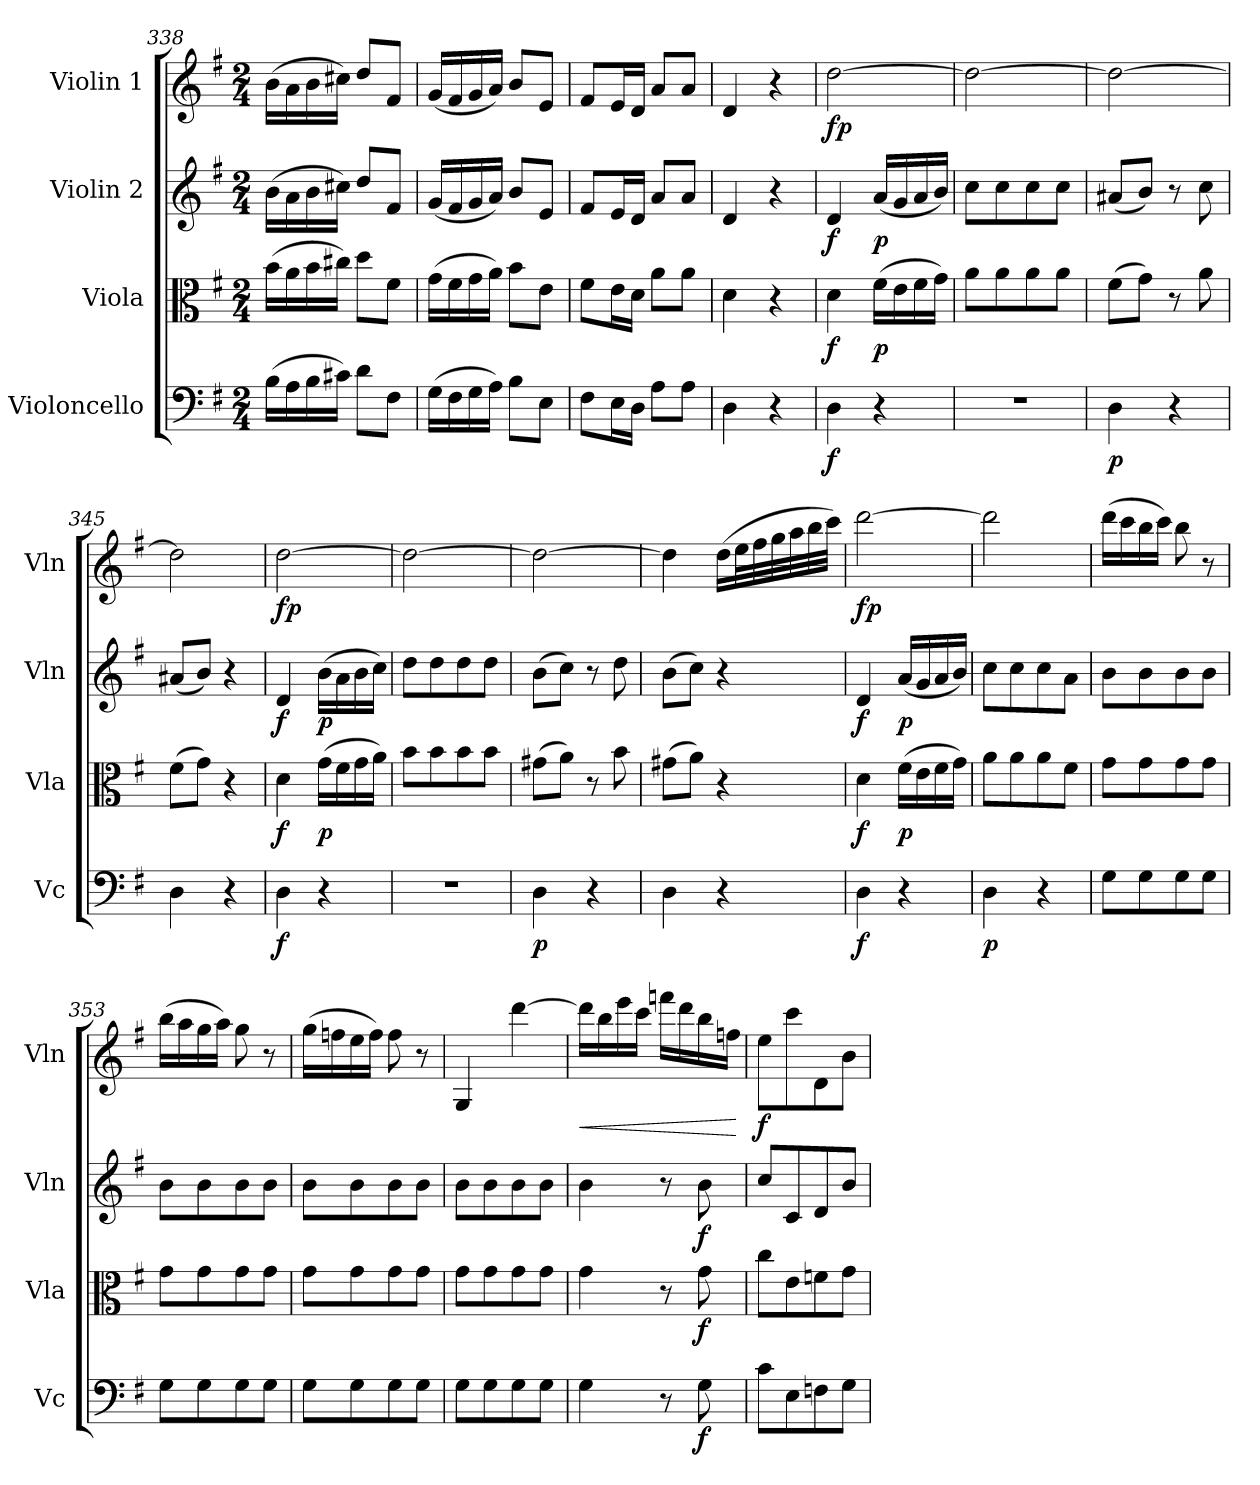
**kern	**dynam	**kern	**dynam	**kern	**dynam	**kern	**dynam
*part4	*part4	*part3	*part3	*part2	*part2	*part1	*part1
*staff4	*staff4	*staff3	*staff3	*staff2	*staff2	*staff1	*staff1
*I"Violoncello	*	*I"Viola	*	*I"Violin 2	*	*I"Violin 1	*
*I'Vc	*	*I'Vla	*	*I'Vln	*	*I'Vln	*
*clefF4	*	*clefC3	*	*clefG2	*	*clefG2	*
*k[f#]	*	*k[f#]	*	*k[f#]	*	*k[f#]	*
*M2/4	*	*M2/4	*	*M2/4	*	*M2/4	*
=338	=338	=338	=338	=338	=338	=338	=338
(>16B\LL	.	(>16b\LL	.	(>16b\LL	.	(>16b\LL	.
16A\	.	16a\	.	16a\	.	16a\	.
16B\	.	16b\	.	16b\	.	16b\	.
16c#X\JJ)	.	16cc#X\JJ)	.	16cc#X\JJ)	.	16cc#X\JJ)	.
8d\L	.	8dd\L	.	8dd/L	.	8dd/L	.
8F#\J	.	8f#\J	.	8f#/J	.	8f#/J	.
!!LO:LB:g=z
=339	=339	=339	=339	=339	=339	=339	=339
(>16G\LL	.	(>16g\LL	.	(<16g/LL	.	(<16g/LL	.
16F#\	.	16f#\	.	16f#/	.	16f#/	.
16G\	.	16g\	.	16g/	.	16g/	.
16A\JJ)	.	16a\JJ)	.	16a/JJ)	.	16a/JJ)	.
8B\L	.	8b\L	.	8b/L	.	8b/L	.
8E\J	.	8e\J	.	8e/J	.	8e/J	.
=340	=340	=340	=340	=340	=340	=340	=340
8F#\L	.	8f#\L	.	8f#/L	.	8f#/L	.
16E\L	.	16e\L	.	16e/L	.	16e/L	.
16D\JJ	.	16d\JJ	.	16d/JJ	.	16d/JJ	.
8A\L	.	8a\L	.	8a/L	.	8a/L	.
8A\J	.	8a\J	.	8a/J	.	8a/J	.
=341	=341	=341	=341	=341	=341	=341	=341
4D\	.	4d\	.	4d/	.	4d/	.
4r	.	4r	.	4r	.	4r	.
=342	=342	=342	=342	=342	=342	=342	=342
!	!LO:DY:b	!	!LO:DY:b	!	!LO:DY:b	!	!LO:DY:b
4D\	f	4d\	f	4d/	f	[2dd\	fp
!	!	!	!LO:DY:b	!	!LO:DY:b	!	!
4r	.	(>16f#\LL	p	(<16a/LL	p	.	.
.	.	16e\	.	16g/	.	.	.
.	.	16f#\	.	16a/	.	.	.
.	.	16g\JJ)	.	16b/JJ)	.	.	.
=343	=343	=343	=343	=343	=343	=343	=343
2r	.	8a\L	.	8cc\L	.	2dd\_	.
.	.	8a\	.	8cc\	.	.	.
.	.	8a\	.	8cc\	.	.	.
.	.	8a\J	.	8cc\J	.	.	.
=344	=344	=344	=344	=344	=344	=344	=344
!	!LO:DY:b	!	!	!	!	!	!
4D\	p	(>8f#\L	.	(<8a#X/L	.	2dd\_	.
.	.	8g\J)	.	8b/J)	.	.	.
4r	.	8r	.	8r	.	.	.
.	.	8a\	.	8cc\	.	.	.
!!LO:PB:g=z
=345	=345	=345	=345	=345	=345	=345	=345
4D\	.	(>8f#\L	.	(<8a#X/L	.	2dd\]	.
.	.	8g\J)	.	8b/J)	.	.	.
4r	.	4r	.	4r	.	.	.
=346	=346	=346	=346	=346	=346	=346	=346
!	!LO:DY:b	!	!LO:DY:b	!	!LO:DY:b	!	!LO:DY:b
4D\	f	4d\	f	4d/	f	[2dd\	fp
!	!	!	!LO:DY:b	!	!LO:DY:b	!	!
4r	.	(>16g\LL	p	(>16b\LL	p	.	.
.	.	16f#\	.	16a\	.	.	.
.	.	16g\	.	16b\	.	.	.
.	.	16a\JJ)	.	16cc\JJ)	.	.	.
=347	=347	=347	=347	=347	=347	=347	=347
2r	.	8b\L	.	8dd\L	.	2dd\_	.
.	.	8b\	.	8dd\	.	.	.
.	.	8b\	.	8dd\	.	.	.
.	.	8b\J	.	8dd\J	.	.	.
=348	=348	=348	=348	=348	=348	=348	=348
!	!LO:DY:b	!	!	!	!	!	!
4D\	p	(>8g#X\L	.	(>8b\L	.	2dd\_	.
.	.	8a\J)	.	8cc\J)	.	.	.
4r	.	8r	.	8r	.	.	.
.	.	8b\	.	8dd\	.	.	.
=349	=349	=349	=349	=349	=349	=349	=349
4D\	.	(>8g#X\L	.	(>8b\L	.	4dd\]	.
.	.	8a\J)	.	8cc\J)	.	.	.
4r	.	4r	.	4r	.	(>16dd\LL	.
.	.	.	.	.	.	32ee\L	.
.	.	.	.	.	.	32ff#\	.
.	.	.	.	.	.	32gg\	.
.	.	.	.	.	.	32aa\	.
.	.	.	.	.	.	32bb\	.
.	.	.	.	.	.	32ccc\JJJ)	.
!!LO:LB:g=z
=350	=350	=350	=350	=350	=350	=350	=350
!	!LO:DY:b	!	!LO:DY:b	!	!LO:DY:b	!	!LO:DY:b
4D\	f	4d\	f	4d/	f	[2ddd\	fp
!	!	!	!LO:DY:b	!	!LO:DY:b	!	!
4r	.	(>16f#\LL	p	(<16a/LL	p	.	.
.	.	16e\	.	16g/	.	.	.
.	.	16f#\	.	16a/	.	.	.
.	.	16g\JJ)	.	16b/JJ)	.	.	.
=351	=351	=351	=351	=351	=351	=351	=351
!	!LO:DY:b	!	!	!	!	!	!
4D\	p	8a\L	.	8cc\L	.	2ddd\]	.
.	.	8a\	.	8cc\	.	.	.
4r	.	8a\	.	8cc\	.	.	.
.	.	8f#\J	.	8a\J	.	.	.
=352	=352	=352	=352	=352	=352	=352	=352
8G\L	.	8g\L	.	8b\L	.	(>16ddd\LL	.
.	.	.	.	.	.	16ccc\	.
8G\	.	8g\	.	8b\	.	16bb\	.
.	.	.	.	.	.	16ccc\JJ)	.
8G\	.	8g\	.	8b\	.	8bb\	.
8G\J	.	8g\J	.	8b\J	.	8r	.
=353	=353	=353	=353	=353	=353	=353	=353
8G\L	.	8g\L	.	8b\L	.	(>16bb\LL	.
.	.	.	.	.	.	16aa\	.
8G\	.	8g\	.	8b\	.	16gg\	.
.	.	.	.	.	.	16aa\JJ)	.
8G\	.	8g\	.	8b\	.	8gg\	.
8G\J	.	8g\J	.	8b\J	.	8r	.
=354	=354	=354	=354	=354	=354	=354	=354
8G\L	.	8g\L	.	8b\L	.	(>16gg\LL	.
.	.	.	.	.	.	16ffn\	.
8G\	.	8g\	.	8b\	.	16ee\	.
.	.	.	.	.	.	16ff\JJ)	.
8G\	.	8g\	.	8b\	.	8ff\	.
8G\J	.	8g\J	.	8b\J	.	8r	.
!!LO:LB:g=z
=355	=355	=355	=355	=355	=355	=355	=355
8G\L	.	8g\L	.	8b\L	.	4G/	.
8G\	.	8g\	.	8b\	.	.	.
8G\	.	8g\	.	8b\	.	[4ddd\	.
8G\J	.	8g\J	.	8b\J	.	.	.
=356	=356	=356	=356	=356	=356	=356	=356
!	!	!	!	!	!	!	!LO:HP:b
4G\	.	4g\	.	4b\	.	16ddd\LL]	<
.	.	.	.	.	.	16bb\	.
.	.	.	.	.	.	16eee\	.
.	.	.	.	.	.	16ccc\JJ	.
8r	.	8r	.	8r	.	16fffn\LL	.
.	.	.	.	.	.	16ddd\	.
!	!LO:DY:b	!	!LO:DY:b	!	!LO:DY:b	!	!
8G\	f	8g\	f	8b\	f	16bb\	.
.	.	.	.	.	.	16ffn\JJ	.
.	.	.	.	.	.	.	[
=357	=357	=357	=357	=357	=357	=357	=357
!	!	!	!	!	!	!	!LO:DY:b
8c\L	.	8cc\L	.	8cc/L	.	8ee\L	f
8E\	.	8e\	.	8c/	.	8ccc\	.
8Fn\	.	8fn\	.	8d/	.	8d\	.
8G\J	.	8g\J	.	8b/J	.	8b\J	.
=	=	=	=	=	=	=	=
*-	*-	*-	*-	*-	*-	*-	*-
